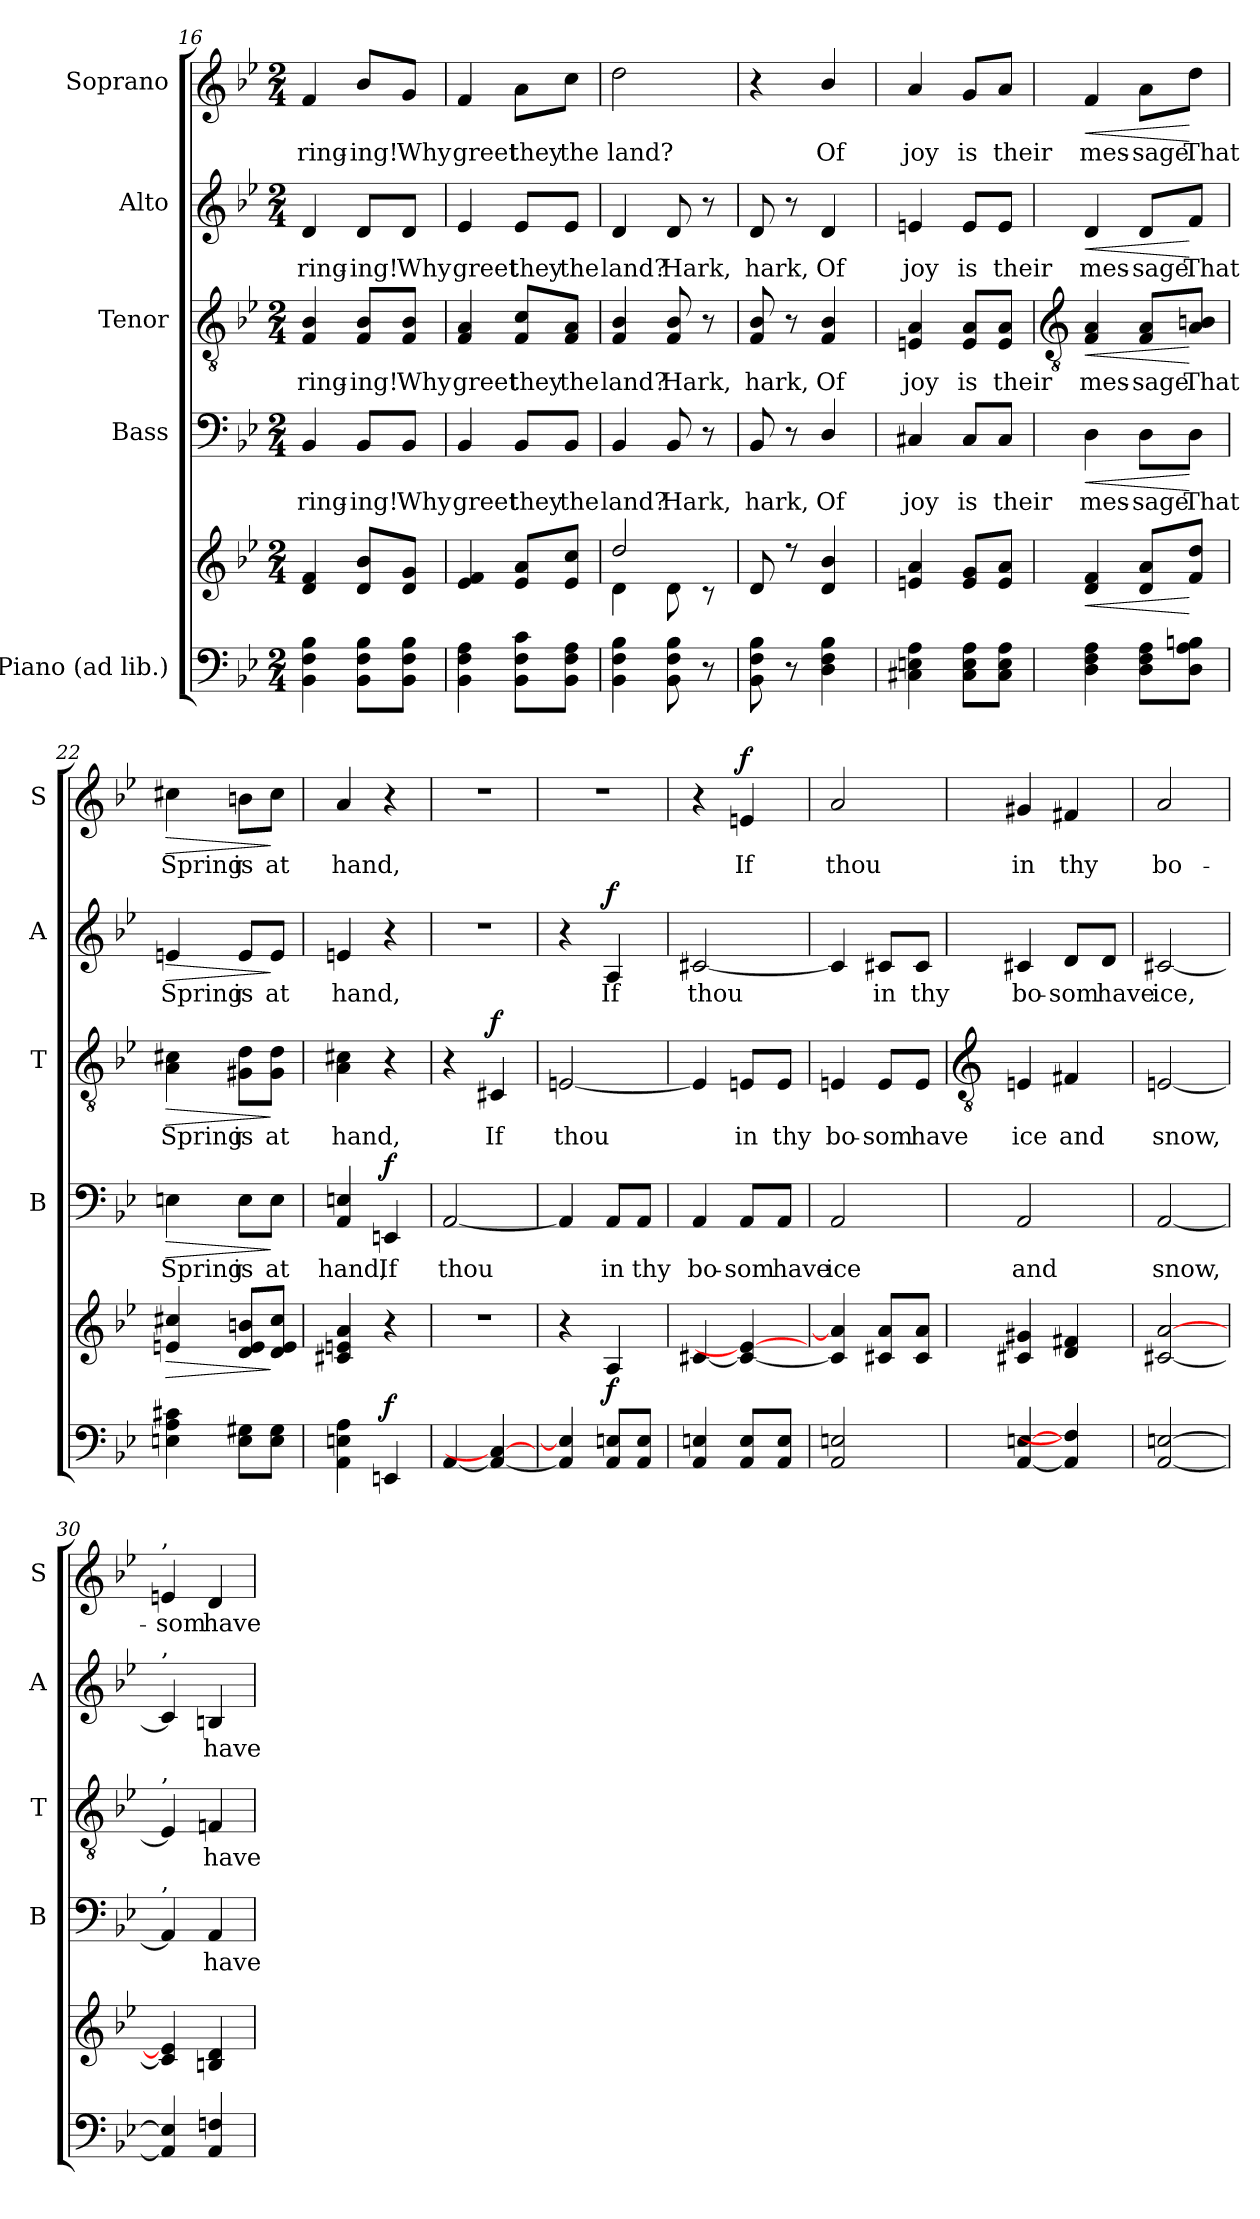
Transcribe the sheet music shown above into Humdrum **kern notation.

**kern	**kern	**dynam	**kern	**text	**dynam	**kern	**text	**dynam	**kern	**text	**dynam	**kern	**text	**dynam
*part5	*part5	*part5	*part4	*part4	*part4	*part3	*part3	*part3	*part2	*part2	*part2	*part1	*part1	*part1
*staff6	*staff5	*staff5/6	*staff4	*staff4	*staff4	*staff3	*staff3	*staff3	*staff2	*staff2	*staff2	*staff1	*staff1	*staff1
*I"Piano (ad lib.)	*	*	*I"Bass	*	*	*I"Tenor	*	*	*I"Alto	*	*	*I"Soprano	*	*
*	*	*	*I'B	*	*	*I'T	*	*	*I'A	*	*	*I'S	*	*
*clefF4	*clefG2	*	*clefF4	*	*	*clefGv2	*	*	*clefG2	*	*	*clefG2	*	*
*k[b-e-]	*k[b-e-]	*	*k[b-e-]	*	*	*k[b-e-]	*	*	*k[b-e-]	*	*	*k[b-e-]	*	*
*B-:	*B-:	*	*B-:	*	*	*B-:	*	*	*B-:	*	*	*B-:	*	*
*M2/4	*M2/4	*	*M2/4	*	*	*M2/4	*	*	*M2/4	*	*	*M2/4	*	*
=16	=16	=16	=16	=16	=16	=16	=16	=16	=16	=16	=16	=16	=16	=16
*	*^	*	*	*	*	*	*	*	*	*	*	*	*	*
!	!	!LO:N:vis=1	!	!	!LO:LY:b	!	!	!LO:LY:b	!	!	!LO:LY:b	!	!	!LO:LY:b	!
4BB- 4F 4B-	4d/ 4f/	2ryy	.	4BB-	ring-	.	4F 4B-	ring-	.	4d	ring-	.	4f	ring-	.
!	!	!	!	!	!LO:LY:b	!	!	!LO:LY:b	!	!	!LO:LY:b	!	!	!LO:LY:b	!
8BB- 8F 8B-L	8d/ 8b-/L	.	.	8BB-/L	-ing!	.	8F/ 8B-/L	-ing!	.	8d/L	-ing!	.	8b-/L	-ing!	.
!	!	!	!	!	!LO:LY:b	!	!	!LO:LY:b	!	!	!LO:LY:b	!	!	!LO:LY:b	!
8BB- 8F 8B-J	8d/ 8g/J	.	.	8BB-/J	Why	.	8F/ 8B-/J	Why	.	8d/J	Why	.	8g/J	Why	.
=17	=17	=17	=17	=17	=17	=17	=17	=17	=17	=17	=17	=17	=17	=17	=17
!	!	!LO:N:vis=1	!	!	!LO:LY:b	!	!	!LO:LY:b	!	!	!LO:LY:b	!	!	!LO:LY:b	!
4BB- 4F 4A	4e-/ 4f/	2ryy	.	4BB-	greet	.	4F 4A	greet	.	4e-	greet	.	4f	greet	.
!	!	!	!	!	!LO:LY:b	!	!	!LO:LY:b	!	!	!LO:LY:b	!	!	!LO:LY:b	!
8BB- 8F 8cL	8e-/ 8a/L	.	.	8BB-/L	they	.	8F/ 8c/L	they	.	8e-/L	they	.	8a\L	they	.
!	!	!	!	!	!LO:LY:b	!	!	!LO:LY:b	!	!	!LO:LY:b	!	!	!LO:LY:b	!
8BB- 8F 8AJ	8e-/ 8cc/J	.	.	8BB-/J	the	.	8F/ 8A/J	the	.	8e-/J	the	.	8cc\J	the	.
=18	=18	=18	=18	=18	=18	=18	=18	=18	=18	=18	=18	=18	=18	=18	=18
!	!	!	!	!	!LO:LY:b	!	!	!LO:LY:b	!	!	!LO:LY:b	!	!	!LO:LY:b	!
4BB- 4F 4B-	2dd/	4d\	.	4BB-	land?	.	4F 4B-	land?	.	4d	land?	.	2dd	land?	.
!	!	!	!	!	!LO:LY:b	!	!	!LO:LY:b	!	!	!LO:LY:b	!	!	!	!
8BB- 8F 8B-	.	8d\	.	8BB-	Hark,	.	8F 8B-	Hark,	.	8d	Hark,	.	.	.	.
8r	.	8r	.	8r	.	.	8r	.	.	8r	.	.	.	.	.
=19	=19	=19	=19	=19	=19	=19	=19	=19	=19	=19	=19	=19	=19	=19	=19
!	!	!LO:N:vis=1	!	!	!LO:LY:b	!	!	!LO:LY:b	!	!	!LO:LY:b	!	!	!	!
8BB- 8F 8B-	8d/	2ryy	.	8BB-	hark,	.	8F 8B-	hark,	.	8d	hark,	.	4r	.	.
8r	8r	.	.	8r	.	.	8r	.	.	8r	.	.	.	.	.
!	!	!	!	!	!LO:LY:b	!	!	!LO:LY:b	!	!	!LO:LY:b	!	!	!LO:LY:b	!
4D 4F 4B-	4d/ 4b-/	.	.	4D/	Of	.	4F 4B-	Of	.	4d	Of	.	4b-/	Of	.
=20	=20	=20	=20	=20	=20	=20	=20	=20	=20	=20	=20	=20	=20	=20	=20
!	!	!LO:N:vis=1	!	!	!LO:LY:b	!	!	!LO:LY:b	!	!	!LO:LY:b	!	!	!LO:LY:b	!
4C#X 4En 4A	4en/ 4a/	2ryy	.	4C#X	joy	.	4En 4A	joy	.	4en	joy	.	4a	joy	.
!	!	!	!	!	!LO:LY:b	!	!	!LO:LY:b	!	!	!LO:LY:b	!	!	!LO:LY:b	!
8C# 8E 8AL	8e/ 8g/L	.	.	8C#/L	is	.	8E/ 8A/L	is	.	8e/L	is	.	8g/L	is	.
!	!	!	!	!	!LO:LY:b	!	!	!LO:LY:b	!	!	!LO:LY:b	!	!	!LO:LY:b	!
8C# 8E 8AJ	8e/ 8a/J	.	.	8C#/J	their	.	8E/ 8A/J	their	.	8e/J	their	.	8a/J	their	.
*	*v	*v	*	*	*	*	*	*	*	*	*	*	*	*	*
!!LO:LB:g=z
=21	=21	=21	=21	=21	=21	=21	=21	=21	=21	=21	=21	=21	=21	=21
*	*	*	*	*	*	*clefGv2	*	*	*	*	*	*	*	*
!	!	!LO:HP:b	!	!LO:LY:b	!LO:HP:b	!	!LO:LY:b	!LO:HP:b	!	!LO:LY:b	!LO:HP:b	!	!LO:LY:b	!LO:HP:b
4D 4F 4A	4d 4f	<	4D	mes-	<	4F 4A	mes-	<	4d	mes-	<	4f	mes-	<
!	!	!	!	!LO:LY:b	!	!	!LO:LY:b	!	!	!LO:LY:b	!	!	!LO:LY:b	!
8D 8F 8AL	8d 8aL	.	8D\L	-sage	.	8F/ 8A/L	-sage	.	8d/L	-sage	.	8a\L	-sage	.
!	!	!	!	!LO:LY:b	!	!	!LO:LY:b	!	!	!LO:LY:b	!	!	!LO:LY:b	!
8D 8A 8BnJ	8f 8ddJ	[	8D\J	That	[	8A/ 8Bn/J	That	[	8f/J	That	[	8dd\J	That	[
=22	=22	=22	=22	=22	=22	=22	=22	=22	=22	=22	=22	=22	=22	=22
!	!	!LO:HP:b	!	!LO:LY:b	!LO:HP:b	!	!LO:LY:b	!LO:HP:b	!	!LO:LY:b	!LO:HP:b	!	!LO:LY:b	!LO:HP:b
4En 4A 4c#X	4en 4cc#X	>	4En	Spring	>	4A 4c#X	Spring	>	4en	Spring	>	4cc#X	Spring	>
!	!	!	!	!LO:LY:b	!	!	!LO:LY:b	!	!	!LO:LY:b	!	!	!LO:LY:b	!
8E 8G#XL	8d 8e 8bnL	.	8E\L	is	.	8G#X\ 8d\L	is	.	8e/L	is	.	8bn\L	is	.
!	!	!	!	!LO:LY:b	!	!	!LO:LY:b	!	!	!LO:LY:b	!	!	!LO:LY:b	!
8E 8G#J	8d 8e 8cc#J	]	8E\J	at	]	8G#\ 8d\J	at	]	8e/J	at	]	8cc#\J	at	]
=23	=23	=23	=23	=23	=23	=23	=23	=23	=23	=23	=23	=23	=23	=23
!	!	!	!	!LO:LY:b	!	!	!LO:LY:b	!	!	!LO:LY:b	!	!	!LO:LY:b	!
4AA 4En 4A	4c#X 4en 4a	.	4AA 4En	hand,	.	4A 4c#X	hand,	.	4en	hand,	.	4a	hand,	.
!	!	!LO:DY:a=2	!	!LO:LY:b	!LO:DY:b	!	!	!	!	!	!	!	!	!
4EEn	4r	f	4EEn	If	f	4r	.	.	4r	.	.	4r	.	.
=24	=24	=24	=24	=24	=24	=24	=24	=24	=24	=24	=24	=24	=24	=24
!	!LO:N:vis=1	!	!	!LO:LY:b	!	!	!	!	!LO:N:vis=1	!	!	!LO:N:vis=1	!	!
[4AA	2r	.	[2AA	thou	.	4r	.	.	2r	.	.	2r	.	.
!	!	!	!	!	!	!	!LO:LY:b	!LO:DY:b	!	!	!	!	!	!
4AA_ 4C#_	.	.	.	.	.	4C#X	If	f	.	.	.	.	.	.
=25	=25	=25	=25	=25	=25	=25	=25	=25	=25	=25	=25	=25	=25	=25
!	!	!	!	!	!	!	!LO:LY:b	!	!	!	!	!LO:N:vis=1	!	!
4AA] 4E]	4r	.	4AA]	.	.	[2En	thou	.	4r	.	.	2r	.	.
!	!	!LO:DY:b	!	!LO:LY:b	!	!	!	!	!	!LO:LY:b	!LO:DY:b	!	!	!
8AA 8EL	4A	f	8AA/L	in	.	.	.	.	4A	If	f	.	.	.
!	!	!	!	!LO:LY:b	!	!	!	!	!	!	!	!	!	!
8AA 8EJ	.	.	8AA/J	thy	.	.	.	.	.	.	.	.	.	.
=26	=26	=26	=26	=26	=26	=26	=26	=26	=26	=26	=26	=26	=26	=26
!	!	!	!	!LO:LY:b	!	!	!	!	!	!LO:LY:b	!	!	!	!
4AA 4En	[4c#X	.	4AA	bo-	.	4E]	.	.	[2c#X	thou	.	4r	.	.
!	!	!	!	!LO:LY:b	!	!	!LO:LY:b	!	!	!	!	!	!LO:LY:b	!LO:DY:b
8AA 8EL	4c#_ 4e_	.	8AA/L	-som	.	8E/L	in	.	.	.	.	4en	If	f
!	!	!	!	!LO:LY:b	!	!	!LO:LY:b	!	!	!	!	!	!	!
8AA 8EJ	.	.	8AA/J	have	.	8E/J	thy	.	.	.	.	.	.	.
=27	=27	=27	=27	=27	=27	=27	=27	=27	=27	=27	=27	=27	=27	=27
!	!	!	!	!LO:LY:b	!	!	!LO:LY:b	!	!	!	!	!	!LO:LY:b	!
2AA 2En	4c#] 4a]	.	2AA	ice	.	4En	bo-	.	4c#]	.	.	2a	thou	.
!	!	!	!	!	!	!	!LO:LY:b	!	!	!LO:LY:b	!	!	!	!
.	8c# 8aL	.	.	.	.	8E/L	-som	.	8c#/L	in	.	.	.	.
!	!	!	!	!	!	!	!LO:LY:b	!	!	!LO:LY:b	!	!	!	!
.	8c# 8aJ	.	.	.	.	8E/J	have	.	8c#/J	thy	.	.	.	.
!!LO:LB:g=z
=28	=28	=28	=28	=28	=28	=28	=28	=28	=28	=28	=28	=28	=28	=28
*	*	*	*	*	*	*clefGv2	*	*	*	*	*	*	*	*
!	!	!	!	!LO:LY:b	!	!	!LO:LY:b	!	!	!LO:LY:b	!	!	!LO:LY:b	!
[4AA [4En	4c#X/ 4g#X/	.	2AA	and	.	4En	ice	.	4c#X	bo-	.	4g#X/	in	.
!	!	!	!	!	!	!	!LO:LY:b	!	!	!LO:LY:b	!	!	!LO:LY:b	!
4AA] 4F#]	4d 4f#X	.	.	.	.	4F#X	and	.	8d/L	-som	.	4f#X	thy	.
!	!	!	!	!	!	!	!	!	!	!LO:LY:b	!	!	!	!
.	.	.	.	.	.	.	.	.	8d/J	have	.	.	.	.
=29	=29	=29	=29	=29	=29	=29	=29	=29	=29	=29	=29	=29	=29	=29
!	!	!	!	!LO:LY:b	!	!	!LO:LY:b	!	!	!LO:LY:b	!	!	!LO:LY:b	!
[2AA [2En	[2c#X [2a	.	[2AA	snow,	.	[2En	snow,	.	[2c#X	ice,	.	2a	bo-	.
=30	=30	=30	=30	=30	=30	=30	=30	=30	=30	=30	=30	=30	=30	=30
!	!	!	!	!	!	!	!	!	!	!	!	!LO:TX:a:t=,	!	!
!	!	!	!	!	!	!	!	!	!LO:TX:a:t=,	!	!	!	!	!
!	!	!	!	!	!	!LO:TX:a:t=,	!	!	!	!	!	!	!	!
!	!	!	!LO:TX:a:t=,	!	!	!	!	!	!	!	!	!	!	!
!	!	!	!	!	!	!	!	!	!	!	!	!	!LO:LY:b	!
4AA] 4E]	4c#] 4e]	.	4AA]	.	.	4E]	.	.	4c#]	.	.	4en	-som	.
!	!	!	!	!LO:LY:b	!	!	!LO:LY:b	!	!	!LO:LY:b	!	!	!LO:LY:b	!
4AA 4Fn	4Bn 4d	.	4AA	have	.	4Fn	have	.	4Bn	have	.	4d	have	.
=	=	=	=	=	=	=	=	=	=	=	=	=	=	=
*-	*-	*-	*-	*-	*-	*-	*-	*-	*-	*-	*-	*-	*-	*-
